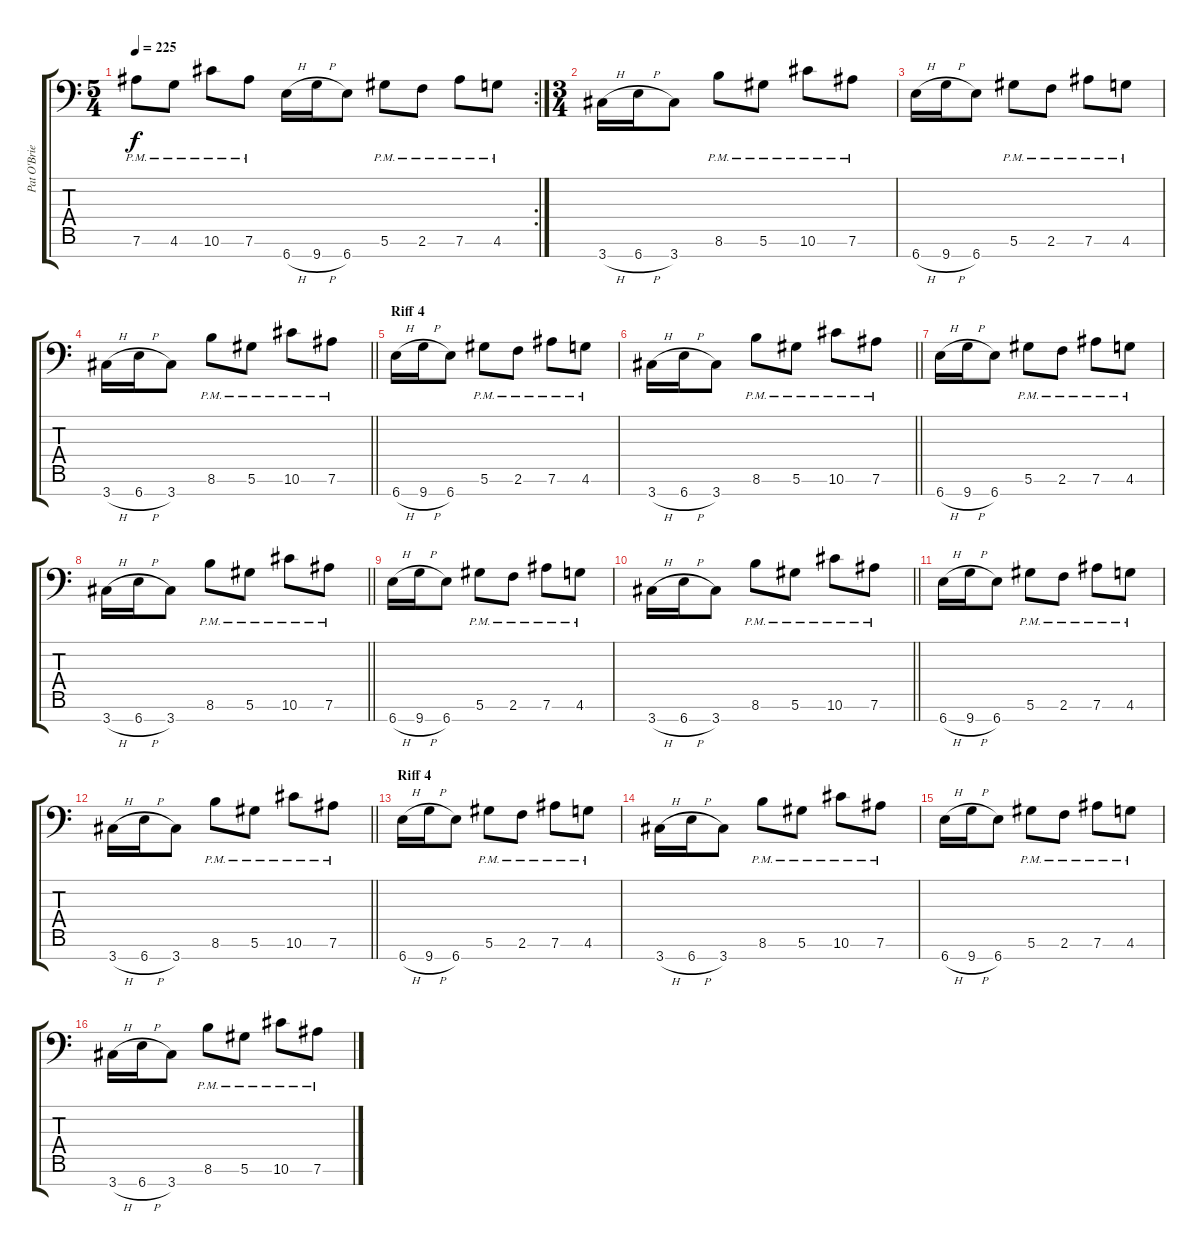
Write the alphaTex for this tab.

\track ("Pat O'Brien" "Pat O'Brie") {instrument distortionguitar}
\staff {score tabs}
\tuning (Eb4 Bb3 Gb3 Db3 Ab2 Eb2 Bb1) {hide}
\rc 2
\ts (5 4)
\tempo 225
\clef f4
\ks c
7.6{pm}.8{dy f} 4.6{pm}.8 10.6{pm}.8 7.6{pm}.8 6.7{h}.16 9.7{h}.16 6.7.8 5.6{pm}.8 2.6{pm}.8 7.6{pm}.8 4.6{pm}.8 |
\ts (3 4)
3.7{h}.16 6.7{h}.16 3.7.8 8.6{pm}.8 5.6{pm}.8 10.6{pm}.8 7.6{pm}.8 |
6.7{h}.16 9.7{h}.16 6.7.8 5.6{pm}.8 2.6{pm}.8 7.6{pm}.8 4.6{pm}.8 |
\barLineRight lightlight
3.7{h}.16 6.7{h}.16 3.7.8 8.6{pm}.8 5.6{pm}.8 10.6{pm}.8 7.6{pm}.8 |
\section ("" "Riff 4")
6.7{h}.16 9.7{h}.16 6.7.8 5.6{pm}.8 2.6{pm}.8 7.6{pm}.8 4.6{pm}.8 |
\barLineRight lightlight
3.7{h}.16 6.7{h}.16 3.7.8 8.6{pm}.8 5.6{pm}.8 10.6{pm}.8 7.6{pm}.8 |
6.7{h}.16 9.7{h}.16 6.7.8 5.6{pm}.8 2.6{pm}.8 7.6{pm}.8 4.6{pm}.8 |
\barLineRight lightlight
3.7{h}.16 6.7{h}.16 3.7.8 8.6{pm}.8 5.6{pm}.8 10.6{pm}.8 7.6{pm}.8 |
6.7{h}.16 9.7{h}.16 6.7.8 5.6{pm}.8 2.6{pm}.8 7.6{pm}.8 4.6{pm}.8 |
\barLineRight lightlight
3.7{h}.16 6.7{h}.16 3.7.8 8.6{pm}.8 5.6{pm}.8 10.6{pm}.8 7.6{pm}.8 |
6.7{h}.16 9.7{h}.16 6.7.8 5.6{pm}.8 2.6{pm}.8 7.6{pm}.8 4.6{pm}.8 |
\barLineRight lightlight
3.7{h}.16 6.7{h}.16 3.7.8 8.6{pm}.8 5.6{pm}.8 10.6{pm}.8 7.6{pm}.8 |
\section ("" "Riff 4")
6.7{h}.16 9.7{h}.16 6.7.8 5.6{pm}.8 2.6{pm}.8 7.6{pm}.8 4.6{pm}.8 |
3.7{h}.16 6.7{h}.16 3.7.8 8.6{pm}.8 5.6{pm}.8 10.6{pm}.8 7.6{pm}.8 |
6.7{h}.16 9.7{h}.16 6.7.8 5.6{pm}.8 2.6{pm}.8 7.6{pm}.8 4.6{pm}.8 |
3.7{h}.16 6.7{h}.16 3.7.8 8.6{pm}.8 5.6{pm}.8 10.6{pm}.8 7.6{pm}.8
